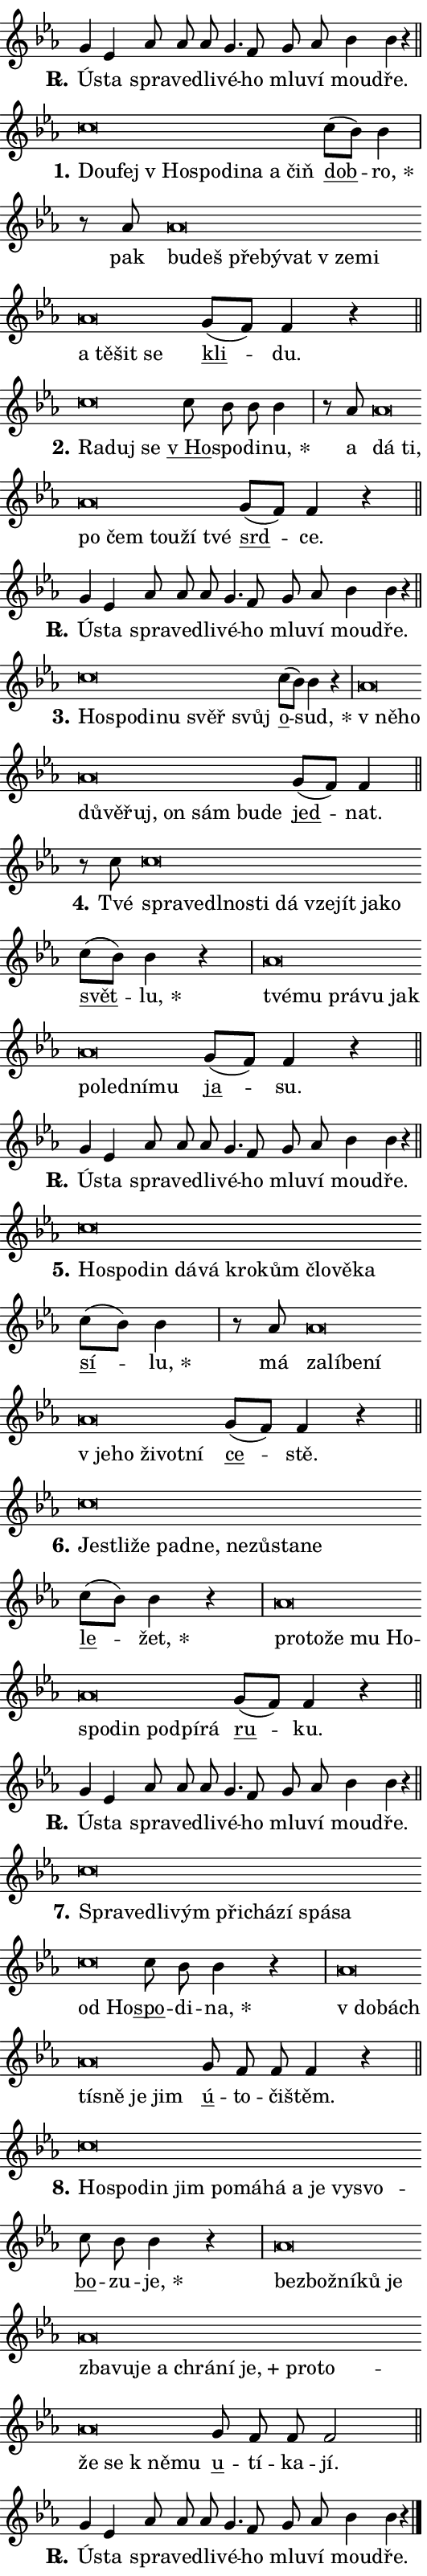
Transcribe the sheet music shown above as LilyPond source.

\version "2.24.0"
\header { tagline = "" }
\paper {
  indent = 0\cm
  top-margin = 0\cm
  right-margin = 0.13\cm % to fit lyric hyphens
  bottom-margin = 0\cm
  left-margin = 0\cm
  paper-width = 9\cm
  page-breaking = #ly:one-page-breaking
  system-system-spacing.basic-distance = #11
  score-system-spacing.basic-distance = #11
  ragged-last = ##f
}


%% Author: Thomas Morley
%% https://lists.gnu.org/archive/html/lilypond-user/2020-05/msg00002.html
#(define (line-position grob)
"Returns position of @var[grob} in current system:
   @code{'start}, if at first time-step
   @code{'end}, if at last time-step
   @code{'middle} otherwise
"
  (let* ((col (ly:item-get-column grob))
         (ln (ly:grob-object col 'left-neighbor))
         (rn (ly:grob-object col 'right-neighbor))
         (col-to-check-left (if (ly:grob? ln) ln col))
         (col-to-check-right (if (ly:grob? rn) rn col))
         (break-dir-left
           (and
             (ly:grob-property col-to-check-left 'non-musical #f)
             (ly:item-break-dir col-to-check-left)))
         (break-dir-right
           (and
             (ly:grob-property col-to-check-right 'non-musical #f)
             (ly:item-break-dir col-to-check-right))))
        (cond ((eqv? 1 break-dir-left) 'start)
              ((eqv? -1 break-dir-right) 'end)
              (else 'middle))))

#(define (tranparent-at-line-position vctor)
  (lambda (grob)
  "Relying on @code{line-position} select the relevant enry from @var{vctor}.
Used to determine transparency,"
    (case (line-position grob)
      ((end) (not (vector-ref vctor 0)))
      ((middle) (not (vector-ref vctor 1)))
      ((start) (not (vector-ref vctor 2))))))

noteHeadBreakVisibility =
#(define-music-function (break-visibility)(vector?)
"Makes @code{NoteHead}s transparent relying on @var{break-visibility}"
#{
  \override NoteHead.transparent =
    #(tranparent-at-line-position break-visibility)
#})

#(define delete-ledgers-for-transparent-note-heads
  (lambda (grob)
    "Reads whether a @code{NoteHead} is transparent.
If so this @code{NoteHead} is removed from @code{'note-heads} from
@var{grob}, which is supposed to be @code{LedgerLineSpanner}.
As a result ledgers are not printed for this @code{NoteHead}"
    (let* ((nhds-array (ly:grob-object grob 'note-heads))
           (nhds-list
             (if (ly:grob-array? nhds-array)
                 (ly:grob-array->list nhds-array)
                 '()))
           ;; Relies on the transparent-property being done before
           ;; Staff.LedgerLineSpanner.after-line-breaking is executed.
           ;; This is fragile ...
           (to-keep
             (remove
               (lambda (nhd)
                 (ly:grob-property nhd 'transparent #f))
               nhds-list)))
      ;; TODO find a better method to iterate over grob-arrays, similiar
      ;; to filter/remove etc for lists
      ;; For now rebuilt from scratch
      (set! (ly:grob-object grob 'note-heads)  '())
      (for-each
        (lambda (nhd)
          (ly:pointer-group-interface::add-grob grob 'note-heads nhd))
        to-keep))))

squashNotes = {
  \override NoteHead.X-extent = #'(-0.2 . 0.2)
  \override NoteHead.Y-extent = #'(-0.75 . 0)
  \override NoteHead.stencil =
    #(lambda (grob)
       (let ((pos (ly:grob-property grob 'staff-position)))
         (begin
           (if (< pos -7) (display "ERROR: Lower brevis then expected\n") (display ""))
           (if (<= pos -6) ly:text-interface::print ly:note-head::print))))
}
unSquashNotes = {
  \revert NoteHead.X-extent
  \revert NoteHead.Y-extent
  \revert NoteHead.stencil
}

hideNotes = \noteHeadBreakVisibility #begin-of-line-visible
unHideNotes = \noteHeadBreakVisibility #all-visible

% work-around for resetting accidentals
% https://lilypond.org/doc/v2.23/Documentation/notation/displaying-rhythms#unmetered-music
cadenzaMeasure = {
  \cadenzaOff
  \partial 1024 s1024
  \cadenzaOn
}

#(define-markup-command (accent layout props text) (markup?)
  "Underline accented syllable"
  (interpret-markup layout props
    #{\markup \override #'(offset . 4.3) \underline { #text }#}))

responsum = \markup \concat {
  "R" \hspace #-1.05 \path #0.1 #'((moveto 0 0.07) (lineto 0.9 0.8)) \hspace #0.05 "."
}

spaceSize = #0.6828661417322834 % exact space size for TeX Gyre Schola

\layout {
  \context {
    \Staff
    \remove "Time_signature_engraver"
    \override LedgerLineSpanner.after-line-breaking = #delete-ledgers-for-transparent-note-heads
  }
  \context {
    \Lyrics {
      \override LyricSpace.minimum-distance = \spaceSize
      \override LyricText.font-name = #"TeX Gyre Schola"
      \override LyricText.font-size = 1
      \override StanzaNumber.font-name = #"TeX Gyre Schola Bold"
      \override StanzaNumber.font-size = 1
    }
  }
  \context {
    \Score 
    \override NoteHead.text =
      #(lambda (grob) 
        (let ((pos (ly:grob-property grob 'staff-position)))
          #{\markup {
            \combine
              \halign #-0.55 \raise #(if (= pos -6) 0 0.5) \override #'(thickness . 2) \draw-line #'(3.2 . 0)
              \musicglyph "noteheads.sM1"
          }#}))
  }
}

% magnetic-lyrics.ily
%
%   written by
%     Jean Abou Samra <jean@abou-samra.fr>
%     Werner Lemberg <wl@gnu.org>
%
%   adapted by
%     Jiri Hon <jiri.hon@gmail.com>
%
% Version 2022-Apr-15

% https://www.mail-archive.com/lilypond-user@gnu.org/msg149350.html

#(define (Left_hyphen_pointer_engraver context)
   "Collect syllable-hyphen-syllable occurrences in lyrics and store
them in properties.  This engraver only looks to the left.  For
example, if the lyrics input is @code{foo -- bar}, it does the
following.

@itemize @bullet
@item
Set the @code{text} property of the @code{LyricHyphen} grob between
@q{foo} and @q{bar} to @code{foo}.

@item
Set the @code{left-hyphen} property of the @code{LyricText} grob with
text @q{foo} to the @code{LyricHyphen} grob between @q{foo} and
@q{bar}.
@end itemize

Use this auxiliary engraver in combination with the
@code{lyric-@/text::@/apply-@/magnetic-@/offset!} hook."
   (let ((hyphen #f)
         (text #f))
     (make-engraver
      (acknowledgers
       ((lyric-syllable-interface engraver grob source-engraver)
        (set! text grob)))
      (end-acknowledgers
       ((lyric-hyphen-interface engraver grob source-engraver)
        ;(when (not (grob::has-interface grob 'lyric-space-interface))
          (set! hyphen grob)));)
      ((stop-translation-timestep engraver)
       (when (and text hyphen)
         (ly:grob-set-object! text 'left-hyphen hyphen))
       (set! text #f)
       (set! hyphen #f)))))

#(define (lyric-text::apply-magnetic-offset! grob)
   "If the space between two syllables is less than the value in
property @code{LyricText@/.details@/.squash-threshold}, move the right
syllable to the left so that it gets concatenated with the left
syllable.

Use this function as a hook for
@code{LyricText@/.after-@/line-@/breaking} if the
@code{Left_@/hyphen_@/pointer_@/engraver} is active."
   (let ((hyphen (ly:grob-object grob 'left-hyphen #f)))
     (when hyphen
       (let ((left-text (ly:spanner-bound hyphen LEFT)))
         (when (grob::has-interface left-text 'lyric-syllable-interface)
           (let* ((common (ly:grob-common-refpoint grob left-text X))
                  (this-x-ext (ly:grob-extent grob common X))
                  (left-x-ext
                   (begin
                     ;; Trigger magnetism for left-text.
                     (ly:grob-property left-text 'after-line-breaking)
                     (ly:grob-extent left-text common X)))
                  ;; `delta` is the gap width between two syllables.
                  (delta (- (interval-start this-x-ext)
                            (interval-end left-x-ext)))
                  (details (ly:grob-property grob 'details))
                  (threshold (assoc-get 'squash-threshold details 0.2)))
             (when (< delta threshold)
               (let* (;; We have to manipulate the input text so that
                      ;; ligatures crossing syllable boundaries are not
                      ;; disabled.  For languages based on the Latin
                      ;; script this is essentially a beautification.
                      ;; However, for non-Western scripts it can be a
                      ;; necessity.
                      (lt (ly:grob-property left-text 'text))
                      (rt (ly:grob-property grob 'text))
                      (is-space (grob::has-interface hyphen 'lyric-space-interface))
                      (space (if is-space " " ""))
                      (extra-delta (if is-space spaceSize 0))
                      ;; Append new syllable.
                      (ltrt-space (if (and (string? lt) (string? rt))
                                (string-append lt space rt)
                                (make-concat-markup (list lt space rt))))
                      ;; Right-align `ltrt` to the right side.
                      (ltrt-space-markup (grob-interpret-markup
                               grob
                               (make-translate-markup
                                (cons (interval-length this-x-ext) 0)
                                (make-right-align-markup ltrt-space)))))
                 (begin
                   ;; Don't print `left-text`.
                   (ly:grob-set-property! left-text 'stencil #f)
                   ;; Set text and stencil (which holds all collected
                   ;; syllables so far) and shift it to the left.
                   (ly:grob-set-property! grob 'text ltrt-space)
                   (ly:grob-set-property! grob 'stencil ltrt-space-markup)
                   (ly:grob-translate-axis! grob (- (- delta extra-delta)) X))))))))))


#(define (lyric-hyphen::displace-bounds-first grob)
   ;; Make very sure this callback isn't triggered too early.
   (let ((left (ly:spanner-bound grob LEFT))
         (right (ly:spanner-bound grob RIGHT)))
     (ly:grob-property left 'after-line-breaking)
     (ly:grob-property right 'after-line-breaking)
     (ly:lyric-hyphen::print grob)))

squashThreshold = #0.4

\layout {
  \context {
    \Lyrics
    \consists #Left_hyphen_pointer_engraver
    \override LyricText.after-line-breaking =
      #lyric-text::apply-magnetic-offset!
    \override LyricHyphen.stencil = #lyric-hyphen::displace-bounds-first
    \override LyricText.details.squash-threshold = \squashThreshold
    \override LyricHyphen.minimum-distance = 0
    \override LyricHyphen.minimum-length = \squashThreshold
  }
}

squashText = \override LyricText.details.squash-threshold = 9999
unSquashText = \override LyricText.details.squash-threshold = \squashThreshold

leftText = \override LyricText.self-alignment-X = #LEFT
unLeftText = \revert LyricText.self-alignment-X

starOffset = #(lambda (grob) 
                (let ((x_offset (ly:self-alignment-interface::aligned-on-x-parent grob)))
                  (if (= x_offset 0) 0 (+ x_offset 1.2))))

star = #(define-music-function (syllable)(string?)
"Append star separator at the end of a syllable"
#{
  \once \override LyricText.X-offset = #starOffset
  \lyricmode { \markup {
    #syllable
    \override #'((font-name . "TeX Gyre Schola Bold")) \hspace #0.2 \lower #0.65 \larger "*"
  } }
#})

starAccent = #(define-music-function (syllable)(string?)
"Append star separator at the end of a syllable and make accent"
#{
  \once \override LyricText.X-offset = #starOffset
  \lyricmode { \markup {
    \accent #syllable
    \override #'((font-name . "TeX Gyre Schola Bold")) \hspace #0.2 \lower #0.65 \larger "*"
  } }
#})

breath = #(define-music-function (syllable)(string?)
"Append breathing indicator at the end of a syllable"
#{
  \lyricmode { \markup { #syllable "+" } }
#})

optionalBreath = #(define-music-function (syllable)(string?)
"Append optional breathing indicator at the end of a syllable"
#{
  \lyricmode { \markup { #syllable "(+)" } }
#})


\score {
    <<
        \new Voice = "melody" { \cadenzaOn \key es \major \relative { g'4 es as8 as as \bar "" g4. f8 \bar "" g as bes4 bes r \cadenzaMeasure \bar "||" \break } }
        \new Lyrics \lyricsto "melody" { \lyricmode { \set stanza = \responsum
Ú -- sta spra -- ve -- dli -- vé -- ho mlu -- ví mou -- dře. } }
    >>
    \layout {}
}

\score {
    <<
        \new Voice = "melody" { \cadenzaOn \key es \major \relative { \squashNotes c''\breve*1/16 \hideNotes \breve*1/16 \bar "" \breve*1/16 \bar "" \breve*1/16 \bar "" \breve*1/16 \bar "" \breve*1/16 \bar "" \breve*1/16 \breve*1/16 \bar "" \unHideNotes \unSquashNotes \bar "" c8[( bes)] bes4 \cadenzaMeasure \bar "|" r8 as8 \squashNotes as\breve*1/16 \hideNotes \breve*1/16 \bar "" \breve*1/16 \bar "" \breve*1/16 \bar "" \breve*1/16 \bar "" \breve*1/16 \bar "" \breve*1/16 \bar "" \breve*1/16 \bar "" \breve*1/16 \bar "" \breve*1/16 \breve*1/16 \bar "" \unHideNotes \unSquashNotes \bar "" g8[( f)] f4 r \cadenzaMeasure \bar "||" \break } }
        \new Lyrics \lyricsto "melody" { \lyricmode { \set stanza = "1."
\leftText Dou -- \squashText fej "v Ho" -- spo -- di -- na a čiň \unLeftText \unSquashText \markup \accent dob -- \star ro, pak \leftText bu -- \squashText deš pře -- bý -- vat "v ze" -- mi a tě -- šit se \unLeftText \unSquashText \markup \accent kli -- du. } }
    >>
    \layout {}
}

\score {
    <<
        \new Voice = "melody" { \cadenzaOn \key es \major \relative { \squashNotes c''\breve*1/16 \hideNotes \breve*1/16 \breve*1/16 \bar "" \unHideNotes \unSquashNotes \bar "" c8 bes bes bes4 \cadenzaMeasure \bar "|" r8 as8 \squashNotes as\breve*1/16 \hideNotes \breve*1/16 \bar "" \breve*1/16 \bar "" \breve*1/16 \bar "" \breve*1/16 \bar "" \breve*1/16 \breve*1/16 \bar "" \unHideNotes \unSquashNotes \bar "" g8[( f)] f4 r \cadenzaMeasure \bar "||" \break } }
        \new Lyrics \lyricsto "melody" { \lyricmode { \set stanza = "2."
\leftText Ra -- \squashText duj se \unLeftText \unSquashText \markup \accent "v Ho" -- spo -- di -- \star nu, a \leftText dá \squashText ti, po čem tou -- ží tvé \unLeftText \unSquashText \markup \accent srd -- ce. } }
    >>
    \layout {}
}

\score {
    <<
        \new Voice = "melody" { \cadenzaOn \key es \major \relative { g'4 es as8 as as \bar "" g4. f8 \bar "" g as bes4 bes r \cadenzaMeasure \bar "||" \break } }
        \new Lyrics \lyricsto "melody" { \lyricmode { \set stanza = \responsum
Ú -- sta spra -- ve -- dli -- vé -- ho mlu -- ví mou -- dře. } }
    >>
    \layout {}
}

\score {
    <<
        \new Voice = "melody" { \cadenzaOn \key es \major \relative { \squashNotes c''\breve*1/16 \hideNotes \breve*1/16 \bar "" \breve*1/16 \bar "" \breve*1/16 \bar "" \breve*1/16 \breve*1/16 \bar "" \unHideNotes \unSquashNotes \bar "" c8[( bes)] bes4 r \cadenzaMeasure \bar "|" \squashNotes as\breve*1/16 \hideNotes \breve*1/16 \bar "" \breve*1/16 \bar "" \breve*1/16 \bar "" \breve*1/16 \bar "" \breve*1/16 \bar "" \breve*1/16 \bar "" \breve*1/16 \breve*1/16 \bar "" \unHideNotes \unSquashNotes \bar "" g8[( f)] f4 \cadenzaMeasure \bar "||" \break } }
        \new Lyrics \lyricsto "melody" { \lyricmode { \set stanza = "3."
\leftText Ho -- \squashText spo -- di -- nu svěř svůj \unLeftText \unSquashText \markup \accent o -- \star sud, \leftText "v ně" -- \squashText ho dů -- vě -- řuj, on sám bu -- de \unLeftText \unSquashText \markup \accent jed -- nat. } }
    >>
    \layout {}
}

\score {
    <<
        \new Voice = "melody" { \cadenzaOn \key es \major \relative { r8 c''8 \squashNotes c\breve*1/16 \hideNotes \breve*1/16 \bar "" \breve*1/16 \bar "" \breve*1/16 \bar "" \breve*1/16 \bar "" \breve*1/16 \bar "" \breve*1/16 \bar "" \breve*1/16 \bar "" \breve*1/16 \breve*1/16 \bar "" \unHideNotes \unSquashNotes \bar "" c8[( bes)] bes4 r \cadenzaMeasure \bar "|" \squashNotes as\breve*1/16 \hideNotes \breve*1/16 \bar "" \breve*1/16 \bar "" \breve*1/16 \bar "" \breve*1/16 \bar "" \breve*1/16 \bar "" \breve*1/16 \bar "" \breve*1/16 \breve*1/16 \bar "" \unHideNotes \unSquashNotes \bar "" g8[( f)] f4 r \cadenzaMeasure \bar "||" \break } }
        \new Lyrics \lyricsto "melody" { \lyricmode { \set stanza = "4."
Tvé \leftText spra -- \squashText ve -- dl -- no -- sti dá vze -- jít ja -- ko \unLeftText \unSquashText \markup \accent svět -- \star lu, \leftText tvé -- \squashText mu prá -- vu jak po -- led -- ní -- mu \unLeftText \unSquashText \markup \accent ja -- su. } }
    >>
    \layout {}
}

\score {
    <<
        \new Voice = "melody" { \cadenzaOn \key es \major \relative { g'4 es as8 as as \bar "" g4. f8 \bar "" g as bes4 bes r \cadenzaMeasure \bar "||" \break } }
        \new Lyrics \lyricsto "melody" { \lyricmode { \set stanza = \responsum
Ú -- sta spra -- ve -- dli -- vé -- ho mlu -- ví mou -- dře. } }
    >>
    \layout {}
}

\score {
    <<
        \new Voice = "melody" { \cadenzaOn \key es \major \relative { \squashNotes c''\breve*1/16 \hideNotes \breve*1/16 \bar "" \breve*1/16 \bar "" \breve*1/16 \bar "" \breve*1/16 \bar "" \breve*1/16 \bar "" \breve*1/16 \bar "" \breve*1/16 \bar "" \breve*1/16 \breve*1/16 \bar "" \unHideNotes \unSquashNotes \bar "" c8[( bes)] bes4 \cadenzaMeasure \bar "|" r8 as8 \squashNotes as\breve*1/16 \hideNotes \breve*1/16 \bar "" \breve*1/16 \bar "" \breve*1/16 \bar "" \breve*1/16 \bar "" \breve*1/16 \bar "" \breve*1/16 \bar "" \breve*1/16 \breve*1/16 \bar "" \unHideNotes \unSquashNotes \bar "" g8[( f)] f4 r \cadenzaMeasure \bar "||" \break } }
        \new Lyrics \lyricsto "melody" { \lyricmode { \set stanza = "5."
\leftText Ho -- \squashText spo -- din dá -- vá kro -- kům člo -- vě -- ka \unLeftText \unSquashText \markup \accent sí -- \star lu, má \leftText za -- \squashText lí -- be -- ní "v je" -- ho ži -- vot -- ní \unLeftText \unSquashText \markup \accent ce -- stě. } }
    >>
    \layout {}
}

\score {
    <<
        \new Voice = "melody" { \cadenzaOn \key es \major \relative { \squashNotes c''\breve*1/16 \hideNotes \breve*1/16 \bar "" \breve*1/16 \bar "" \breve*1/16 \bar "" \breve*1/16 \bar "" \breve*1/16 \bar "" \breve*1/16 \bar "" \breve*1/16 \breve*1/16 \bar "" \unHideNotes \unSquashNotes \bar "" c8[( bes)] bes4 r \cadenzaMeasure \bar "|" \squashNotes as\breve*1/16 \hideNotes \breve*1/16 \bar "" \breve*1/16 \bar "" \breve*1/16 \bar "" \breve*1/16 \bar "" \breve*1/16 \bar "" \breve*1/16 \bar "" \breve*1/16 \bar "" \breve*1/16 \breve*1/16 \bar "" \unHideNotes \unSquashNotes \bar "" g8[( f)] f4 r \cadenzaMeasure \bar "||" \break } }
        \new Lyrics \lyricsto "melody" { \lyricmode { \set stanza = "6."
\leftText Je -- \squashText stli -- že pad -- ne, ne -- zů -- sta -- ne \unLeftText \unSquashText \markup \accent le -- \star žet, \leftText pro -- \squashText to -- že mu Ho -- spo -- din pod -- pí -- rá \unLeftText \unSquashText \markup \accent ru -- ku. } }
    >>
    \layout {}
}

\score {
    <<
        \new Voice = "melody" { \cadenzaOn \key es \major \relative { g'4 es as8 as as \bar "" g4. f8 \bar "" g as bes4 bes r \cadenzaMeasure \bar "||" \break } }
        \new Lyrics \lyricsto "melody" { \lyricmode { \set stanza = \responsum
Ú -- sta spra -- ve -- dli -- vé -- ho mlu -- ví mou -- dře. } }
    >>
    \layout {}
}

\score {
    <<
        \new Voice = "melody" { \cadenzaOn \key es \major \relative { \squashNotes c''\breve*1/16 \hideNotes \breve*1/16 \bar "" \breve*1/16 \bar "" \breve*1/16 \bar "" \breve*1/16 \bar "" \breve*1/16 \bar "" \breve*1/16 \bar "" \breve*1/16 \bar "" \breve*1/16 \bar "" \breve*1/16 \breve*1/16 \bar "" \unHideNotes \unSquashNotes \bar "" c8 bes bes4 r \cadenzaMeasure \bar "|" \squashNotes as\breve*1/16 \hideNotes \breve*1/16 \bar "" \breve*1/16 \bar "" \breve*1/16 \bar "" \breve*1/16 \breve*1/16 \bar "" \unHideNotes \unSquashNotes \bar "" g8 f f f4 r \cadenzaMeasure \bar "||" \break } }
        \new Lyrics \lyricsto "melody" { \lyricmode { \set stanza = "7."
\leftText Spra -- \squashText ve -- dli -- vým při -- chá -- zí spá -- sa od Ho -- \unLeftText \unSquashText \markup \accent spo -- di -- \star na, \leftText "v do" -- \squashText bách tí -- sně je jim \unLeftText \unSquashText \markup \accent ú -- to -- či -- štěm. } }
    >>
    \layout {}
}

\score {
    <<
        \new Voice = "melody" { \cadenzaOn \key es \major \relative { \squashNotes c''\breve*1/16 \hideNotes \breve*1/16 \bar "" \breve*1/16 \bar "" \breve*1/16 \bar "" \breve*1/16 \bar "" \breve*1/16 \bar "" \breve*1/16 \bar "" \breve*1/16 \bar "" \breve*1/16 \bar "" \breve*1/16 \breve*1/16 \bar "" \unHideNotes \unSquashNotes \bar "" c8 bes bes4 r \cadenzaMeasure \bar "|" \squashNotes as\breve*1/16 \hideNotes \breve*1/16 \bar "" \breve*1/16 \bar "" \breve*1/16 \bar "" \breve*1/16 \bar "" \breve*1/16 \bar "" \breve*1/16 \bar "" \breve*1/16 \bar "" \breve*1/16 \bar "" \breve*1/16 \bar "" \breve*1/16 \bar "" \breve*1/16 \bar "" \breve*1/16 \bar "" \breve*1/16 \bar "" \breve*1/16 \bar "" \breve*1/16 \bar "" \breve*1/16 \breve*1/16 \bar "" \unHideNotes \unSquashNotes \bar "" g8 f f f2 \cadenzaMeasure \bar "||" \break } }
        \new Lyrics \lyricsto "melody" { \lyricmode { \set stanza = "8."
\leftText Ho -- \squashText spo -- din jim po -- má -- há a je vy -- svo -- \unLeftText \unSquashText \markup \accent bo -- zu -- \star je, \leftText bez -- \squashText bož -- ní -- ků je zba -- vu -- je a chrá -- ní \breath "je," pro -- to -- že se "k ně" -- mu \unLeftText \unSquashText \markup \accent u -- tí -- ka -- jí. } }
    >>
    \layout {}
}

\score {
    <<
        \new Voice = "melody" { \cadenzaOn \key es \major \relative { g'4 es as8 as as \bar "" g4. f8 \bar "" g as bes4 bes r \cadenzaMeasure \bar "||" \break } \bar "|." }
        \new Lyrics \lyricsto "melody" { \lyricmode { \set stanza = \responsum
Ú -- sta spra -- ve -- dli -- vé -- ho mlu -- ví mou -- dře. } }
    >>
    \layout {}
}
